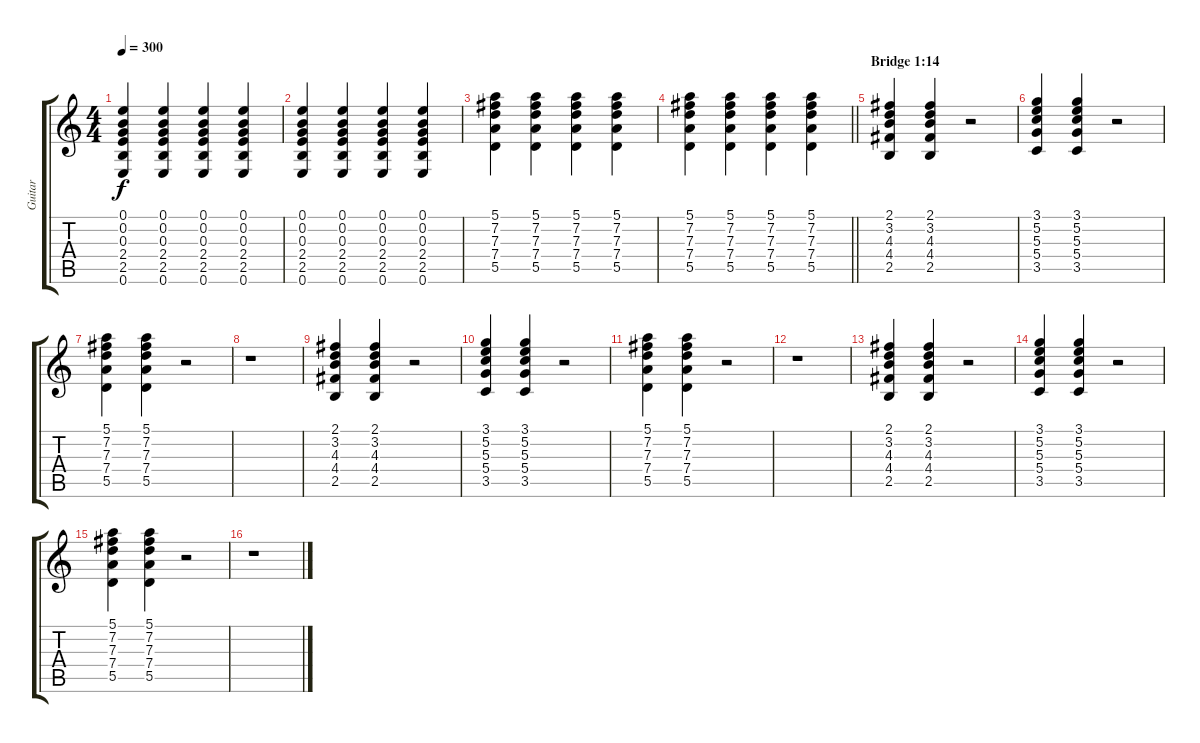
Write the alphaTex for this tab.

\track ("Guitar" "Guitar") {instrument overdrivenguitar}
\staff {score tabs}
\tuning (E4 B3 G3 D3 A2 E2) {hide}
\ts (4 4)
\tempo 300
\clef g2
\ks c
(0.1 0.2 0.3 2.4 2.5 0.6).4{dy f} (0.1 0.2 0.3 2.4 2.5 0.6).4 (0.1 0.2 0.3 2.4 2.5 0.6).4 (0.1 0.2 0.3 2.4 2.5 0.6).4 |
(0.1 0.2 0.3 2.4 2.5 0.6).4 (0.1 0.2 0.3 2.4 2.5 0.6).4 (0.1 0.2 0.3 2.4 2.5 0.6).4 (0.1 0.2 0.3 2.4 2.5 0.6).4 |
(5.1 7.2 7.3 7.4 5.5).4 (5.1 7.2 7.3 7.4 5.5).4 (5.1 7.2 7.3 7.4 5.5).4 (5.1 7.2 7.3 7.4 5.5).4 |
\barLineRight lightlight
(5.1 7.2 7.3 7.4 5.5).4 (5.1 7.2 7.3 7.4 5.5).4 (5.1 7.2 7.3 7.4 5.5).4 (5.1 7.2 7.3 7.4 5.5).4 |
\section ("" "Bridge 1:14")
(2.1 3.2 4.3 4.4 2.5).4 (2.1 3.2 4.3 4.4 2.5).4 r.2 |
(3.1 5.2 5.3 5.4 3.5).4 (3.1 5.2 5.3 5.4 3.5).4 r.2 |
(5.1 7.2 7.3 7.4 5.5).4 (5.1 7.2 7.3 7.4 5.5).4 r.2 |
r.1 |
(2.1 3.2 4.3 4.4 2.5).4 (2.1 3.2 4.3 4.4 2.5).4 r.2 |
(3.1 5.2 5.3 5.4 3.5).4 (3.1 5.2 5.3 5.4 3.5).4 r.2 |
(5.1 7.2 7.3 7.4 5.5).4 (5.1 7.2 7.3 7.4 5.5).4 r.2 |
r.1 |
(2.1 3.2 4.3 4.4 2.5).4 (2.1 3.2 4.3 4.4 2.5).4 r.2 |
(3.1 5.2 5.3 5.4 3.5).4 (3.1 5.2 5.3 5.4 3.5).4 r.2 |
(5.1 7.2 7.3 7.4 5.5).4 (5.1 7.2 7.3 7.4 5.5).4 r.2 |
r.1
